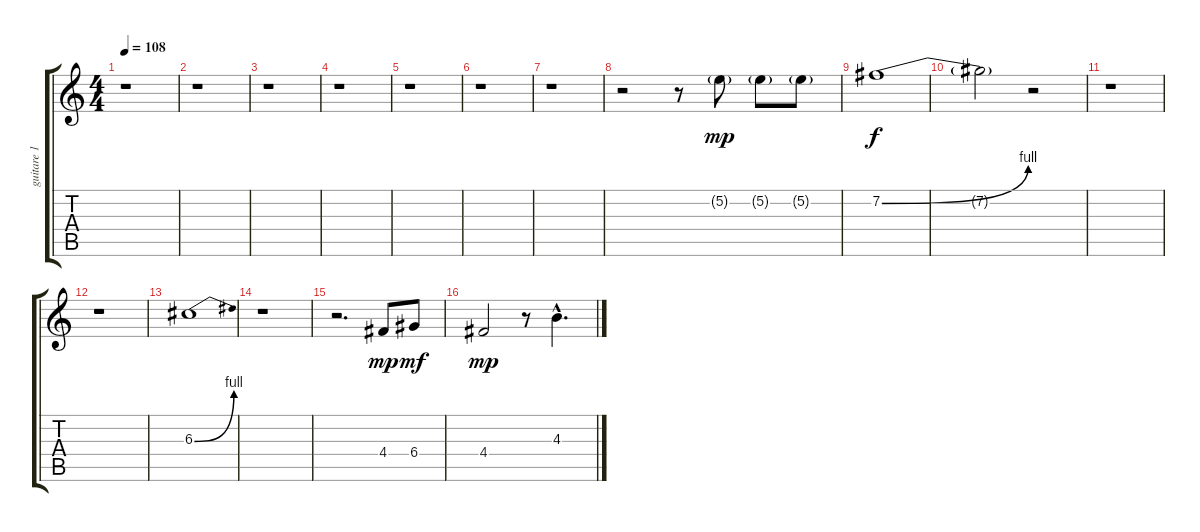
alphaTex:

\track ("guitare 1" "guitare 1") {instrument distortionguitar}
\staff {score tabs}
\tuning (E4 B3 G3 D3 A2 E2) {hide}
\ts (4 4)
\tempo 108
\clef g2
\ks c
r.1{dy mp instrument distortionguitar} |
r.1 |
r.1 |
r.1 |
r.1 |
r.1 |
r.1 |
r.2 r.8 5.2{g}.8 5.2{g}.8 5.2{g}.8 |
7.2{be (bend 0 0 60 4)}.1{dy f} |
7.2{t}.2 r.2 |
r.1 |
r.1 |
6.3{be (bend 0 0 60 4)}.1 |
r.1 |
r.2{d} 4.4.8{dy mp} 6.4.8{dy mf} |
4.4.2{dy mp} r.8 4.3{hac}.4{d}
